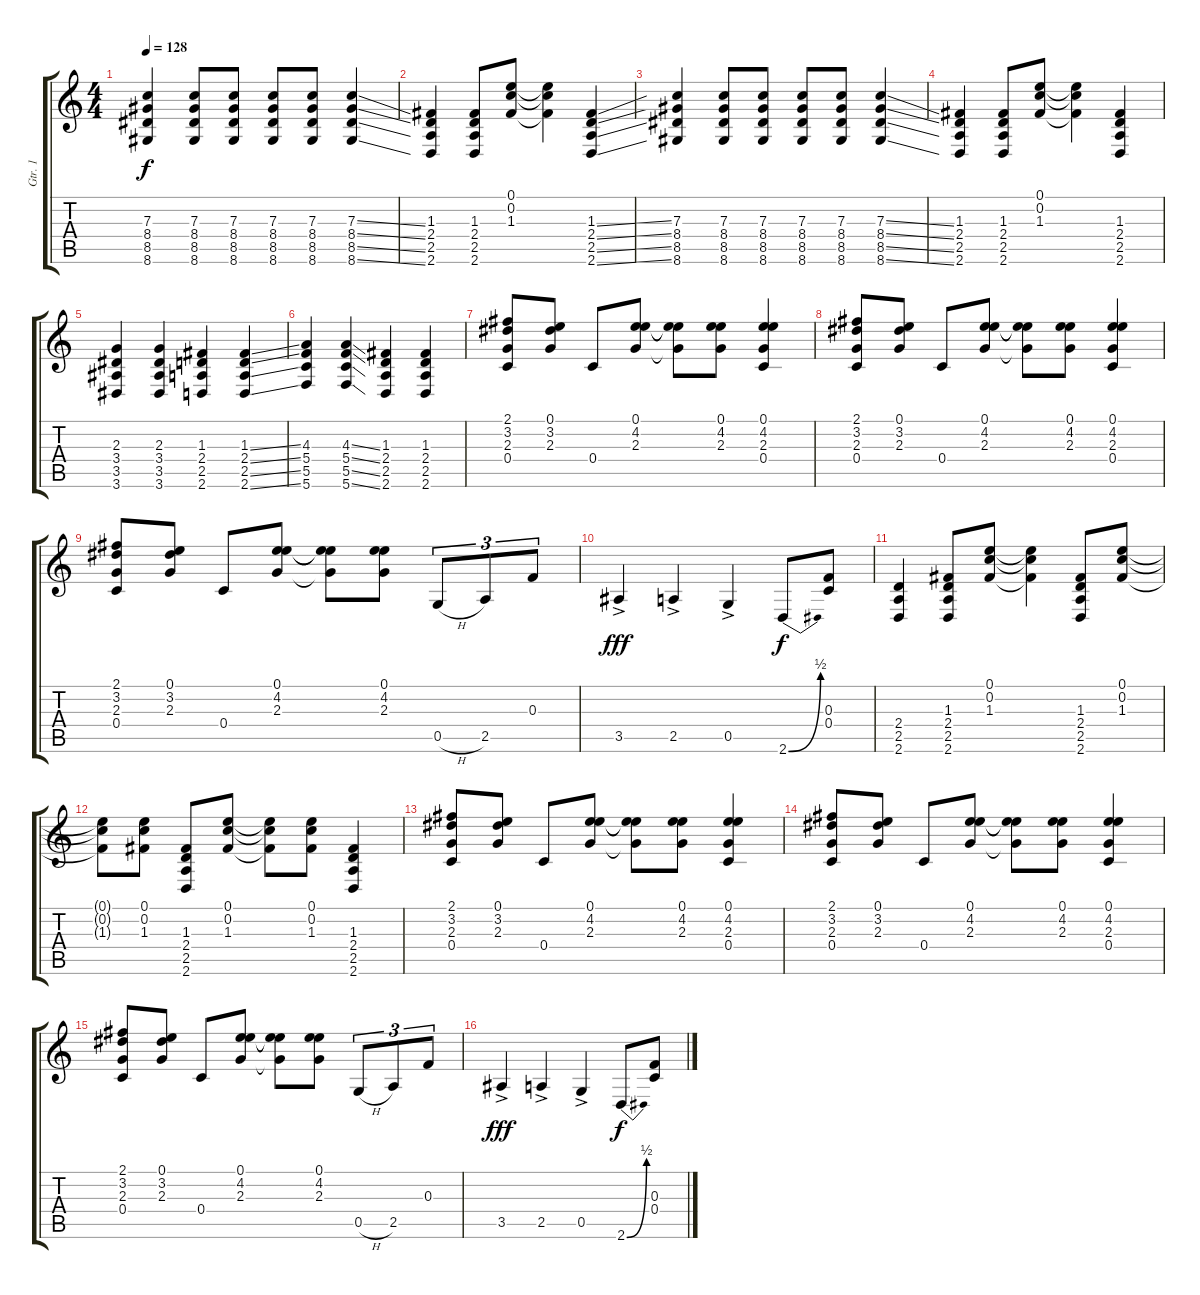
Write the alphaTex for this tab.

\track ("Gtr. 1" "Gtr. 1") {instrument acousticguitarnylon}
\staff {score tabs}
\tuning (E4 C4 F3 C3 G2 C2) {hide}
\ts (4 4)
\tempo 128
\clef g2
\ks c
(7.3 8.4 8.5 8.6).4{dy f} (7.3 8.4 8.5 8.6).8 (7.3 8.4 8.5 8.6).8 (7.3 8.4 8.5 8.6).8 (7.3 8.4 8.5 8.6).8 (7.3{ss} 8.4{ss} 8.5{ss} 8.6{ss}).4 |
(1.3 2.4 2.5 2.6).4 (1.3 2.4 2.5 2.6).8 (0.1 0.2 1.3).8 (0.1{t} 0.2{t} 1.3{t}).4 (1.3{ss} 2.4{ss} 2.5{ss} 2.6{ss}).4 |
(7.3 8.4 8.5 8.6).4 (7.3 8.4 8.5 8.6).8 (7.3 8.4 8.5 8.6).8 (7.3 8.4 8.5 8.6).8 (7.3 8.4 8.5 8.6).8 (7.3{ss} 8.4{ss} 8.5{ss} 8.6{ss}).4 |
(1.3 2.4 2.5 2.6).4 (1.3 2.4 2.5 2.6).8 (0.1 0.2 1.3).8 (0.1{t} 0.2{t} 1.3{t}).4 (1.3 2.4 2.5 2.6).4 |
(2.3 3.4 3.5 3.6).4 (2.3 3.4 3.5 3.6).4 (1.3 2.4 2.5 2.6).4 (1.3{ss} 2.4{ss} 2.5{ss} 2.6{ss}).4 |
(4.3 5.4 5.5 5.6).4 (4.3{ss} 5.4{ss} 5.5{ss} 5.6{ss}).4 (1.3 2.4 2.5 2.6).4 (1.3 2.4 2.5 2.6).4 |
(2.1 3.2 2.3 0.4).8 (0.1 3.2 2.3).8 0.4.8 (0.1 4.2 2.3).8 (0.1{t} 4.2{t} 2.3{t}).8 (0.1 4.2 2.3).8 (0.1 4.2 2.3 0.4).4 |
(2.1 3.2 2.3 0.4).8 (0.1 3.2 2.3).8 0.4.8 (0.1 4.2 2.3).8 (0.1{t} 4.2{t} 2.3{t}).8 (0.1 4.2 2.3).8 (0.1 4.2 2.3 0.4).4 |
(2.1 3.2 2.3 0.4).8 (0.1 3.2 2.3).8 0.4.8 (0.1 4.2 2.3).8 (0.1{t} 4.2{t} 2.3{t}).8 (0.1 4.2 2.3).8 0.5{h}.8{tu (3 2)} 2.5.8{tu (3 2)} 0.3.8{tu (3 2)} |
3.5{ac}.4{dy fff} 2.5{ac}.4 0.5{ac}.4 2.6{be (bend 0 0 60 2)}.8{dy f} (0.3 0.4).8 |
(2.4 2.5 2.6).4 (1.3 2.4 2.5 2.6).8 (0.1 0.2 1.3).8 (0.1{t} 0.2{t} 1.3{t}).4 (1.3 2.4 2.5 2.6).8 (0.1 0.2 1.3).8 |
(0.1{t} 0.2{t} 1.3{t}).8 (0.1 0.2 1.3).8 (1.3 2.4 2.5 2.6).8 (0.1 0.2 1.3).8 (0.1{t} 0.2{t} 1.3{t}).8 (0.1 0.2 1.3).8 (1.3 2.4 2.5 2.6).4 |
(2.1 3.2 2.3 0.4).8 (0.1 3.2 2.3).8 0.4.8 (0.1 4.2 2.3).8 (0.1{t} 4.2{t} 2.3{t}).8 (0.1 4.2 2.3).8 (0.1 4.2 2.3 0.4).4 |
(2.1 3.2 2.3 0.4).8 (0.1 3.2 2.3).8 0.4.8 (0.1 4.2 2.3).8 (0.1{t} 4.2{t} 2.3{t}).8 (0.1 4.2 2.3).8 (0.1 4.2 2.3 0.4).4 |
(2.1 3.2 2.3 0.4).8 (0.1 3.2 2.3).8 0.4.8 (0.1 4.2 2.3).8 (0.1{t} 4.2{t} 2.3{t}).8 (0.1 4.2 2.3).8 0.5{h}.8{tu (3 2)} 2.5.8{tu (3 2)} 0.3.8{tu (3 2)} |
3.5{ac}.4{dy fff} 2.5{ac}.4 0.5{ac}.4 2.6{be (bend 0 0 60 2)}.8{dy f} (0.3 0.4).8
